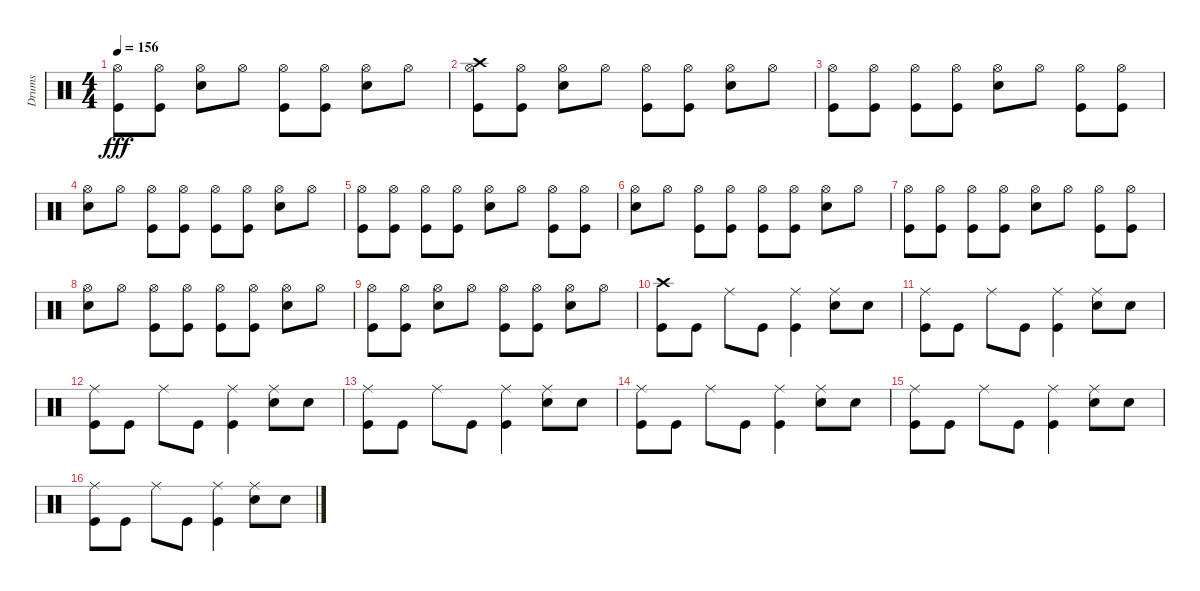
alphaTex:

\track ("Drums               " "Drums     ") {instrument percussion}
\staff {score}
\articulation defaults
\ts (4 4)
\tempo 156
\clef neutral
\ks c
("Kick (hit)" "Hi-Hat (open)").8{dy fff} ("Kick (hit)" "Hi-Hat (open)").8 ("Snare (hit) 2" "Hi-Hat (open)").8 "Hi-Hat (open)".8 ("Kick (hit)" "Hi-Hat (open)").8 ("Kick (hit)" "Hi-Hat (open)").8 ("Snare (hit) 2" "Hi-Hat (open)").8 "Hi-Hat (open)".8 |
("Hi-Hat (open)" "Kick (hit)" "Crash high (hit)").8 ("Hi-Hat (open)" "Kick (hit)").8 ("Hi-Hat (open)" "Snare (hit) 2").8 "Hi-Hat (open)".8 ("Hi-Hat (open)" "Kick (hit)").8 ("Hi-Hat (open)" "Kick (hit)").8 ("Hi-Hat (open)" "Snare (hit) 2").8 "Hi-Hat (open)".8 |
("Kick (hit)" "Hi-Hat (open)").8 ("Kick (hit)" "Hi-Hat (open)").8 ("Hi-Hat (open)" "Kick (hit)").8 ("Hi-Hat (open)" "Kick (hit)").8 ("Hi-Hat (open)" "Snare (hit) 2").8 "Hi-Hat (open)".8 ("Hi-Hat (open)" "Kick (hit)").8 ("Hi-Hat (open)" "Kick (hit)").8 |
("Snare (hit) 2" "Hi-Hat (open)").8 "Hi-Hat (open)".8 ("Kick (hit)" "Hi-Hat (open)").8 ("Kick (hit)" "Hi-Hat (open)").8 ("Kick (hit)" "Hi-Hat (open)").8 ("Kick (hit)" "Hi-Hat (open)").8 ("Snare (hit) 2" "Hi-Hat (open)").8 "Hi-Hat (open)".8 |
("Kick (hit)" "Hi-Hat (open)").8 ("Kick (hit)" "Hi-Hat (open)").8 ("Kick (hit)" "Hi-Hat (open)").8 ("Kick (hit)" "Hi-Hat (open)").8 ("Snare (hit) 2" "Hi-Hat (open)").8 "Hi-Hat (open)".8 ("Kick (hit)" "Hi-Hat (open)").8 ("Kick (hit)" "Hi-Hat (open)").8 |
("Snare (hit) 2" "Hi-Hat (open)").8 "Hi-Hat (open)".8 ("Kick (hit)" "Hi-Hat (open)").8 ("Kick (hit)" "Hi-Hat (open)").8 ("Kick (hit)" "Hi-Hat (open)").8 ("Kick (hit)" "Hi-Hat (open)").8 ("Snare (hit) 2" "Hi-Hat (open)").8 "Hi-Hat (open)".8 |
("Kick (hit)" "Hi-Hat (open)").8 ("Kick (hit)" "Hi-Hat (open)").8 ("Kick (hit)" "Hi-Hat (open)").8 ("Kick (hit)" "Hi-Hat (open)").8 ("Snare (hit) 2" "Hi-Hat (open)").8 "Hi-Hat (open)".8 ("Kick (hit)" "Hi-Hat (open)").8 ("Kick (hit)" "Hi-Hat (open)").8 |
("Snare (hit) 2" "Hi-Hat (open)").8 "Hi-Hat (open)".8 ("Hi-Hat (open)" "Kick (hit)").8 ("Hi-Hat (open)" "Kick (hit)").8 ("Hi-Hat (open)" "Kick (hit)").8 ("Hi-Hat (open)" "Kick (hit)").8 ("Hi-Hat (open)" "Snare (hit) 2").8 "Hi-Hat (open)".8 |
("Kick (hit)" "Hi-Hat (open)").8 ("Kick (hit)" "Hi-Hat (open)").8 ("Snare (hit) 2" "Hi-Hat (open)").8 "Hi-Hat (open)".8 ("Kick (hit)" "Hi-Hat (open)").8 ("Kick (hit)" "Hi-Hat (open)").8 ("Snare (hit) 2" "Hi-Hat (open)").8 "Hi-Hat (open)".8 |
("Kick (hit)" "Crash high (hit)").8 "Kick (hit)".8 "Ride (middle)".8 "Kick (hit)".8 ("Kick (hit)" "Ride (middle)").4 ("Snare (hit) 2" "Ride (middle)").8 "Snare (hit) 2".8 |
("Kick (hit)" "Ride (middle)").8 "Kick (hit)".8 "Ride (middle)".8 "Kick (hit)".8 ("Kick (hit)" "Ride (middle)").4 ("Snare (hit) 2" "Ride (middle)").8 "Snare (hit) 2".8 |
("Kick (hit)" "Ride (middle)").8 "Kick (hit)".8 "Ride (middle)".8 "Kick (hit)".8 ("Kick (hit)" "Ride (middle)").4 ("Snare (hit) 2" "Ride (middle)").8 "Snare (hit) 2".8 |
("Kick (hit)" "Ride (middle)").8 "Kick (hit)".8 "Ride (middle)".8 "Kick (hit)".8 ("Kick (hit)" "Ride (middle)").4 ("Snare (hit) 2" "Ride (middle)").8 "Snare (hit) 2".8 |
("Kick (hit)" "Ride (middle)").8 "Kick (hit)".8 "Ride (middle)".8 "Kick (hit)".8 ("Kick (hit)" "Ride (middle)").4 ("Snare (hit) 2" "Ride (middle)").8 "Snare (hit) 2".8 |
("Kick (hit)" "Ride (middle)").8 "Kick (hit)".8 "Ride (middle)".8 "Kick (hit)".8 ("Kick (hit)" "Ride (middle)").4 ("Snare (hit) 2" "Ride (middle)").8 "Snare (hit) 2".8 |
("Kick (hit)" "Ride (middle)").8 "Kick (hit)".8 "Ride (middle)".8 "Kick (hit)".8 ("Kick (hit)" "Ride (middle)").4 ("Snare (hit) 2" "Ride (middle)").8 "Snare (hit) 2".8
